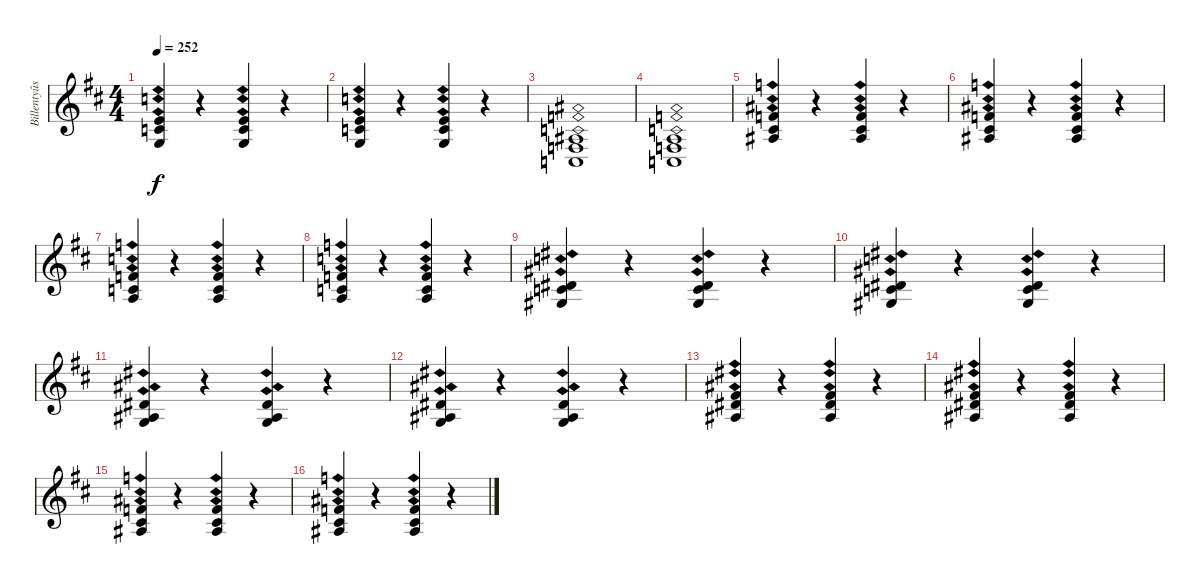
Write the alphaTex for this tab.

\track ("Billentyûs (Mats Olausson)" "Billentyûs") {instrument stringensemble1}
\staff {score}
\tuning (E4 B3 G3 D3 A2 E2 B1) {hide}
\ts (4 4)
\tempo 252
\clef g2
\ks d
(0.1{ph 12} 1.2{ph 12} 0.3{ph 12}).4{dy f} r.4 (0.1{ph 12} 1.2{ph 12} 0.3{ph 12}).4 r.4 |
(0.1{ph 12} 1.2{ph 12} 0.3{ph 12}).4 r.4 (0.1{ph 12} 1.2{ph 12} 0.3{ph 12}).4 r.4 |
(3.3{ph 12} 3.4{ph 12} 3.5{ph 12}).1 |
(2.3{ph 12} 3.4{ph 12} 3.5{ph 12}).1 |
(1.1{ph 12} 2.2{ph 12} 3.3{ph 12}).4 r.4 (1.1{ph 12} 2.2{ph 12} 3.3{ph 12}).4 r.4 |
(1.1{ph 12} 2.2{ph 12} 3.3{ph 12}).4 r.4 (1.1{ph 12} 2.2{ph 12} 3.3{ph 12}).4 r.4 |
(1.1{ph 12} 1.2{ph 12} 2.3{ph 12}).4 r.4 (1.1{ph 12} 1.2{ph 12} 2.3{ph 12}).4 r.4 |
(1.1{ph 12} 1.2{ph 12} 2.3{ph 12}).4 r.4 (1.1{ph 12} 1.2{ph 12} 2.3{ph 12}).4 r.4 |
(4.2{ph 12} 5.3{ph 12} 6.4{ph 12}).4 r.4 (4.2{ph 12} 5.3{ph 12} 6.4{ph 12}).4 r.4 |
(4.2{ph 12} 5.3{ph 12} 6.4{ph 12}).4 r.4 (4.2{ph 12} 5.3{ph 12} 6.4{ph 12}).4 r.4 |
(4.2{ph 12} 3.3{ph 12} 5.4{ph 12}).4 r.4 (4.2{ph 12} 3.3{ph 12} 5.4{ph 12}).4 r.4 |
(4.2{ph 12} 3.3{ph 12} 5.4{ph 12}).4 r.4 (4.2{ph 12} 3.3{ph 12} 5.4{ph 12}).4 r.4 |
(2.1{ph 12} 4.2{ph 12} 3.3{ph 12}).4 r.4 (2.1{ph 12} 4.2{ph 12} 3.3{ph 12}).4 r.4 |
(2.1{ph 12} 4.2{ph 12} 3.3{ph 12}).4 r.4 (2.1{ph 12} 4.2{ph 12} 3.3{ph 12}).4 r.4 |
(1.1{ph 12} 2.2{ph 12} 3.3{ph 12}).4 r.4 (1.1{ph 12} 2.2{ph 12} 3.3{ph 12}).4 r.4 |
(1.1{ph 12} 2.2{ph 12} 3.3{ph 12}).4 r.4 (1.1{ph 12} 2.2{ph 12} 3.3{ph 12}).4 r.4
